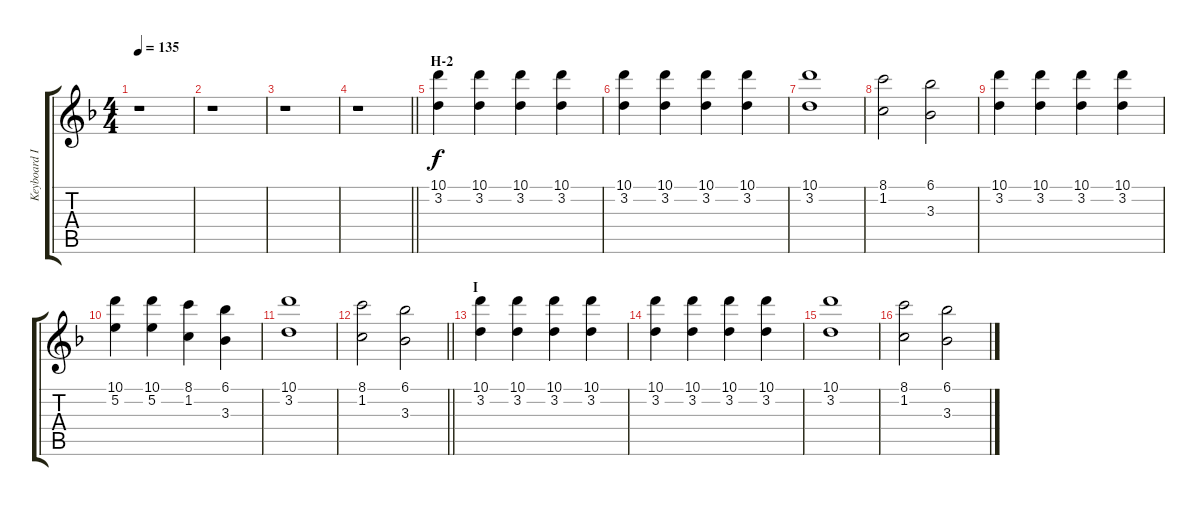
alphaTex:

\track ("Keyboard I" "Keyboard I") {instrument fx5brightness}
\staff {score tabs}
\tuning (E5 B4 G4 D4 A3 E3) {hide}
\ts (4 4)
\tempo 135
\clef g2
\ks f
r.1{dy f} |
r.1 |
r.1 |
\barLineRight lightlight
r.1 |
\section ("" "H-2")
(10.1 3.2).4 (10.1 3.2).4 (10.1 3.2).4 (10.1 3.2).4 |
(10.1 3.2).4 (10.1 3.2).4 (10.1 3.2).4 (10.1 3.2).4 |
(10.1 3.2).1 |
(8.1 1.2).2 (6.1 3.3).2 |
(10.1 3.2).4 (10.1 3.2).4 (10.1 3.2).4 (10.1 3.2).4 |
(10.1 5.2).4 (10.1 5.2).4 (8.1 1.2).4 (6.1 3.3).4 |
(10.1 3.2).1 |
\barLineRight lightlight
(8.1 1.2).2 (6.1 3.3).2 |
\section ("" "I")
(10.1 3.2).4 (10.1 3.2).4 (10.1 3.2).4 (10.1 3.2).4 |
(10.1 3.2).4 (10.1 3.2).4 (10.1 3.2).4 (10.1 3.2).4 |
(10.1 3.2).1 |
(8.1 1.2).2 (6.1 3.3).2
